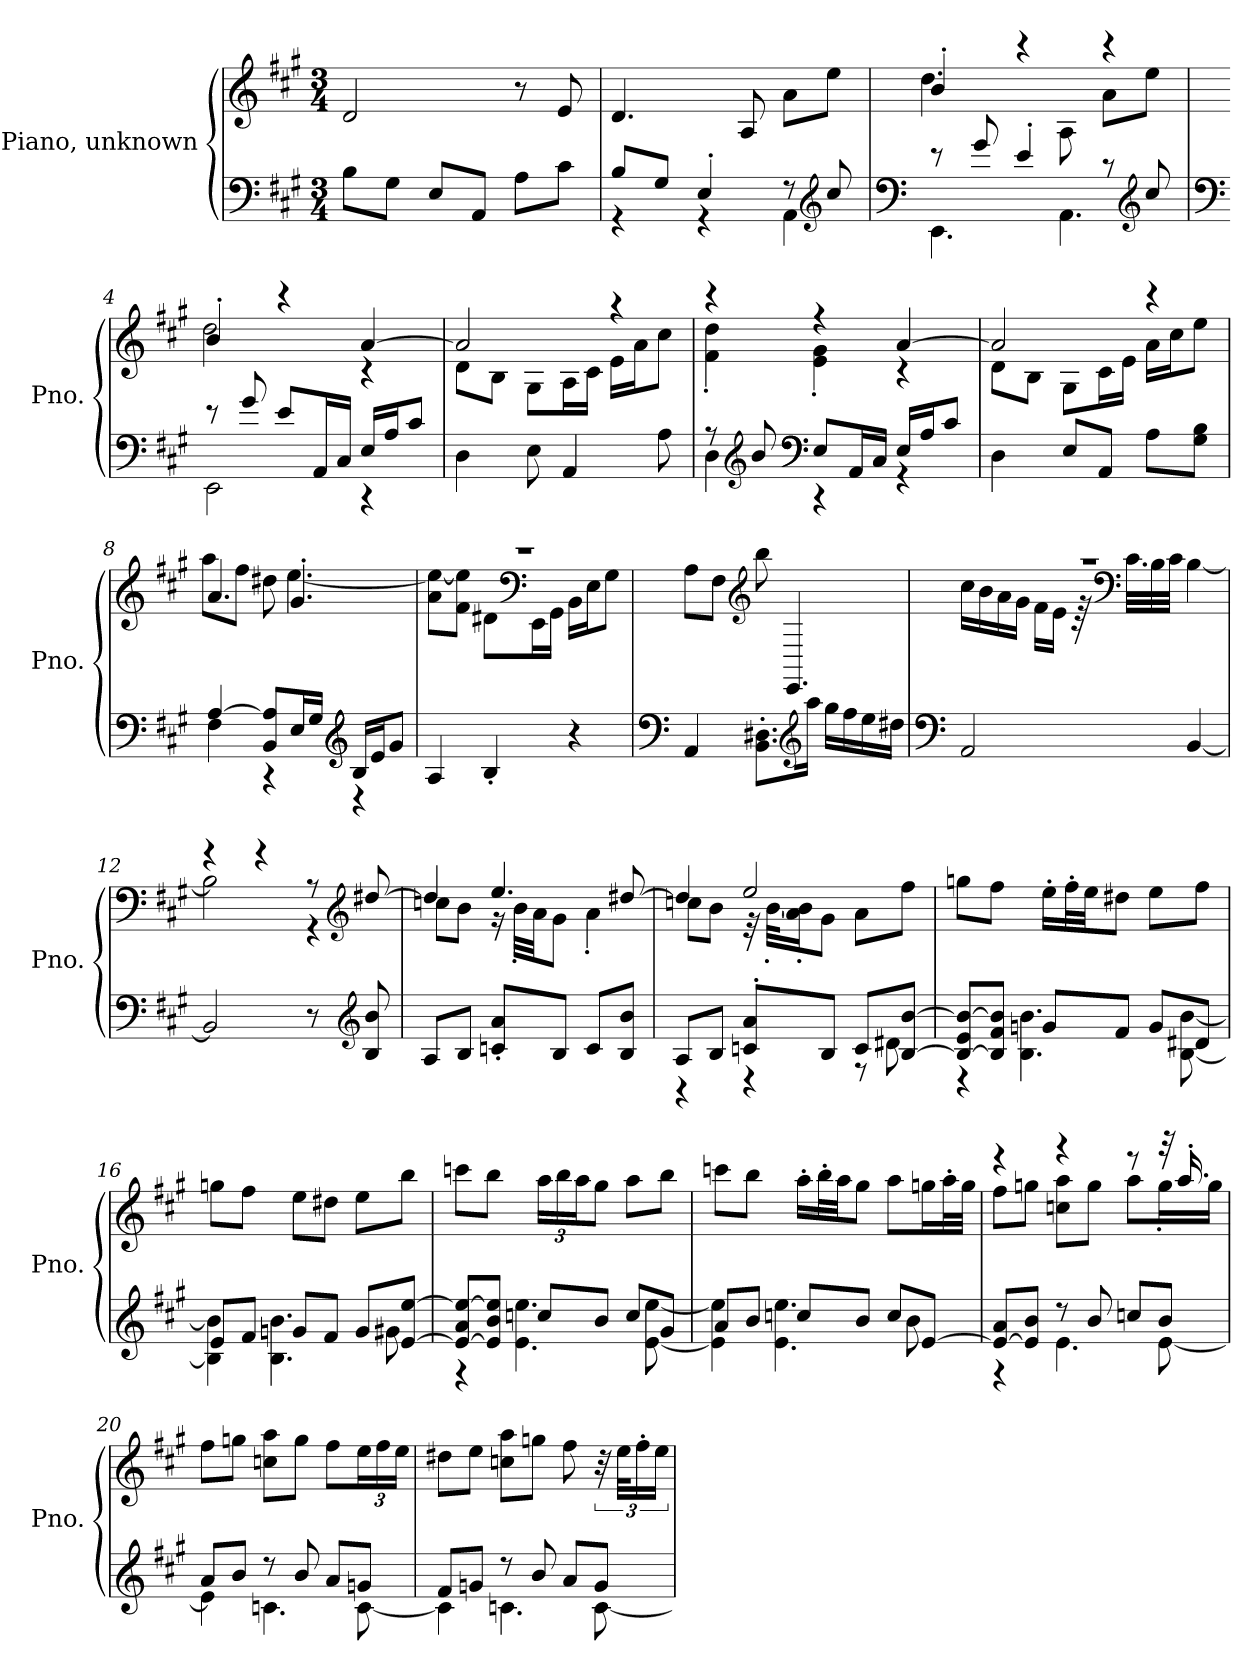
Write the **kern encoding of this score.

**kern	**kern
*part1	*part1
*staff2	*staff1
*I"Piano, unknown	*
*I'Pno.	*
*clefF4	*clefG2
*k[f#c#g#]	*k[f#c#g#]
*M3/4	*M3/4
*MM130	*MM130
=1	=1
8B\L	2d/
8G#\J	.
8E/L	.
8AA/J	.
8A\L	8r
8c#\J	8e/
=2	=2
*^	*
8B/L	4r	4.d/
8G#/J	.	.
4E'/	4r	.
.	.	8A/
8r	4AA\	8a\L
*clefG2	*	*
8cc#/	.	8ee\J
=3	=3	=3
*clefF4	*	*
*	*	*^
8r	4.EE\	4b'/	4.dd\
8g#/	.	.	.
4e'/	.	4r	.
.	4.AA\	.	8A\
8r	.	4r	8a\L
*clefG2	*	*	*
8cc#/	.	.	8ee\J
=4	=4	=4	=4
*clefF4	*	*	*
8r	2EE\	4b'/	2dd\
8g#/	.	.	.
8e/L	.	4r	.
16AA/L	.	.	.
16C#/JJ	.	.	.
16E/LL	4r	[4a/	4r
16A/J	.	.	.
8c#/J	.	.	.
*v	*v	*	*
!!LO:LB:g=z	!!
=5	=5	=5
4D\	2a/]	8d\L
.	.	8B\J
8E\	.	8G#\L
4AA/	.	16A\L
.	.	16c#\JJ
.	4r	16e\LL
.	.	16a\J
8A\	.	8cc#\J
=6	=6	=6
*^	*	*
8r	4D\	4r	4f#\' 4dd\'
*clefG2	*	*	*
8b/	.	.	.
*clefF4	*	*	*
8E/L	4r	4r	4e\' 4g#\'
16AA/L	.	.	.
16C#/JJ	.	.	.
16E/LL	4r	[4a/	4r
16A/J	.	.	.
8c#/J	.	.	.
*v	*v	*	*
=7	=7	=7
4D\	2a/]	8d\L
.	.	8B\J
8E/L	.	8G#\L
8AA/J	.	16c#\L
.	.	16e\JJ
8A\L	4r	16a\LL
.	.	16cc#\J
8G#\ 8B\J	.	8ee\J
=8	=8	=8
*^	*	*
[4A/	4F#\	4.a/	8aa\L
.	.	.	8ff#\J
8BB/ 8A/]L	4r	.	8dd#X\
16E/L	.	4.g#'/	[4.ee\
16G#/JJ	.	.	.
*clefG2	*	*	*
16B/LL	4r	.	.
16e/J	.	.	.
8g#/J	.	.	.
*v	*v	*	*
!!LO:LB:g=z	!!
=9	=9	=9
4A/	2.r	8a\ 8ee\_L
.	.	8f#\ 8ee\]J
4B'/	.	8d#X\L
*	*clefF4	*
.	.	16EE\L
.	.	16GG#\JJ
4r	.	16BB\LL
.	.	16E\J
.	.	8G#\J
*	*v	*v
=10	=10
*clefF4	*
4AA/	8A\L
.	8F#\J
*	*clefG2
8.BB\' 8.D#X\'L	8bb\
.	4.EE/
*clefG2	*
16aa\Jk	.
16gg#\LL	.
16ff#\	.
16ee\	.
16dd#X\JJ	.
=11	=11
*clefF4	*
*	*^
2AA/	2.r	16cc#\LL
.	.	16b\
.	.	16a\
.	.	16g#\JJ
.	.	16f#\LL
.	.	16e\JJ
.	.	64r
*	*clefF4	*
.	.	32.c#\LLL
.	.	32B\
.	.	32c#\JJJ
[4BB/	.	[4B\
!!LO:LB:g=z	!!
=12	=12	=12
2BB/]	4r	2B\]
.	4r	.
8r	8r	4r
*clefG2	*clefG2	*
8B/ 8b/	[8dd#X/	.
=13	=13	=13
8A/L	4dd#/]	8ccn\L
8B/J	.	8b\J
8cn/' 8a/'L	4.ee/	16r
.	.	32b'\LLL
.	.	32a\JJ
8B/J	.	8g#\J
8c/L	.	4a'\
8B/ 8b/J	[8dd#X/	.
=14	=14	=14
*^	*	*
8A/L	4r	4dd#/]	8ccn\L
8B/J	.	.	8b\J
8cn/' 8a/'L	4r	2ee/	32r
.	.	.	[32b'\KLL
.	.	.	16a\' 16b\]'J
8B/J	.	.	8g#\J
8c/L	8r	.	8a\L
[8B/ [8b/J	8d#X\	.	8ff#\J
*	*	*v	*v
!!LO:LB:g=z
=15	=15	=15
8B/_ 8e/ 8b/_L	4r	8ggn\L
8B/] 8f#/ 8b/]J	.	8ff#\J
8gn/L	4.B\ 4.b\	16ee'\LL
.	.	32ff#'\L
.	.	32ee\JJ
8f#/J	.	8dd#X\J
8g/L	.	8ee\L
8d#X/J	[8B\ [8b\	8ff#\J
=16	=16	=16
8e/L	4B\] 4b\]	8ggn\L
8f#/J	.	8ff#\J
8gn/L	4.B\ 4.b\	8ee\L
8f#/J	.	8dd#X\J
8g/L	.	8ee\L
[8e/ [8ee/J	8g#X\	8bb\J
=17	=17	=17
8e/_ 8a/ 8ee/_L	4r	8cccn\L
8e/] 8b/ 8ee/]J	.	8bb\J
*	*	*Xbrackettup
8ccn/L	4.e\ 4.ee\	24aa\LL
.	.	24bb\
.	.	24aa\J
8b/J	.	8gg#\J
8cc/L	.	8aa\L
8g#/J	[8e\ [8ee\	8bb\J
!!LO:LB:g=z
=18	=18	=18
8a/L	4e\] 4ee\]	8cccn\L
8b/J	.	8bb\J
8ccn/L	4.e\ 4.ee\	16aa'\LL
.	.	32bb'\L
.	.	32aa\JJ
8b/J	.	8gg#\J
8cc/L	.	8aa\L
[8e/J	8b\	16ggn\L
.	.	32aa'\L
.	.	32gg\JJJ
=19	=19	=19
*	*	*^
8e/_ 8a/L	4r	4r	8ff#\L
8e/] 8b/J	.	.	8ggn\J
8r	4.e\	4r	8ccn\ 8aa\L
8b/	.	.	8gg\J
8ccn/L	.	8r	8aa\L
8b/J	[8e\	32r	16gg'\L
.	.	16.aa'/	.
.	.	.	16gg\JJ
*	*	*v	*v
=20	=20	=20
8a/L	4e\]	8ff#\L
8b/J	.	8ggn\J
8r	4.cn\	8ccn\ 8aa\L
8b/	.	8gg\J
8a/L	.	8ff#\L
8gn/J	[8c\	24ee\L
.	.	24ff#\
.	.	24ee\JJ
!!LO:PB:g=z
=21	=21	=21
8f#/L	4c\]	8dd#X\L
8gn/J	.	8ee\J
8r	4.cn\	8ccn\ 8aa\L
8b/	.	8ggn\J
8a/L	.	8ff#\
*	*	*brackettup
8g/J	[8c\	48r
.	.	48ee\KLL
.	.	24ff#'\
.	.	24ee\JJ
*v	*v	*
=	=
*-	*-
